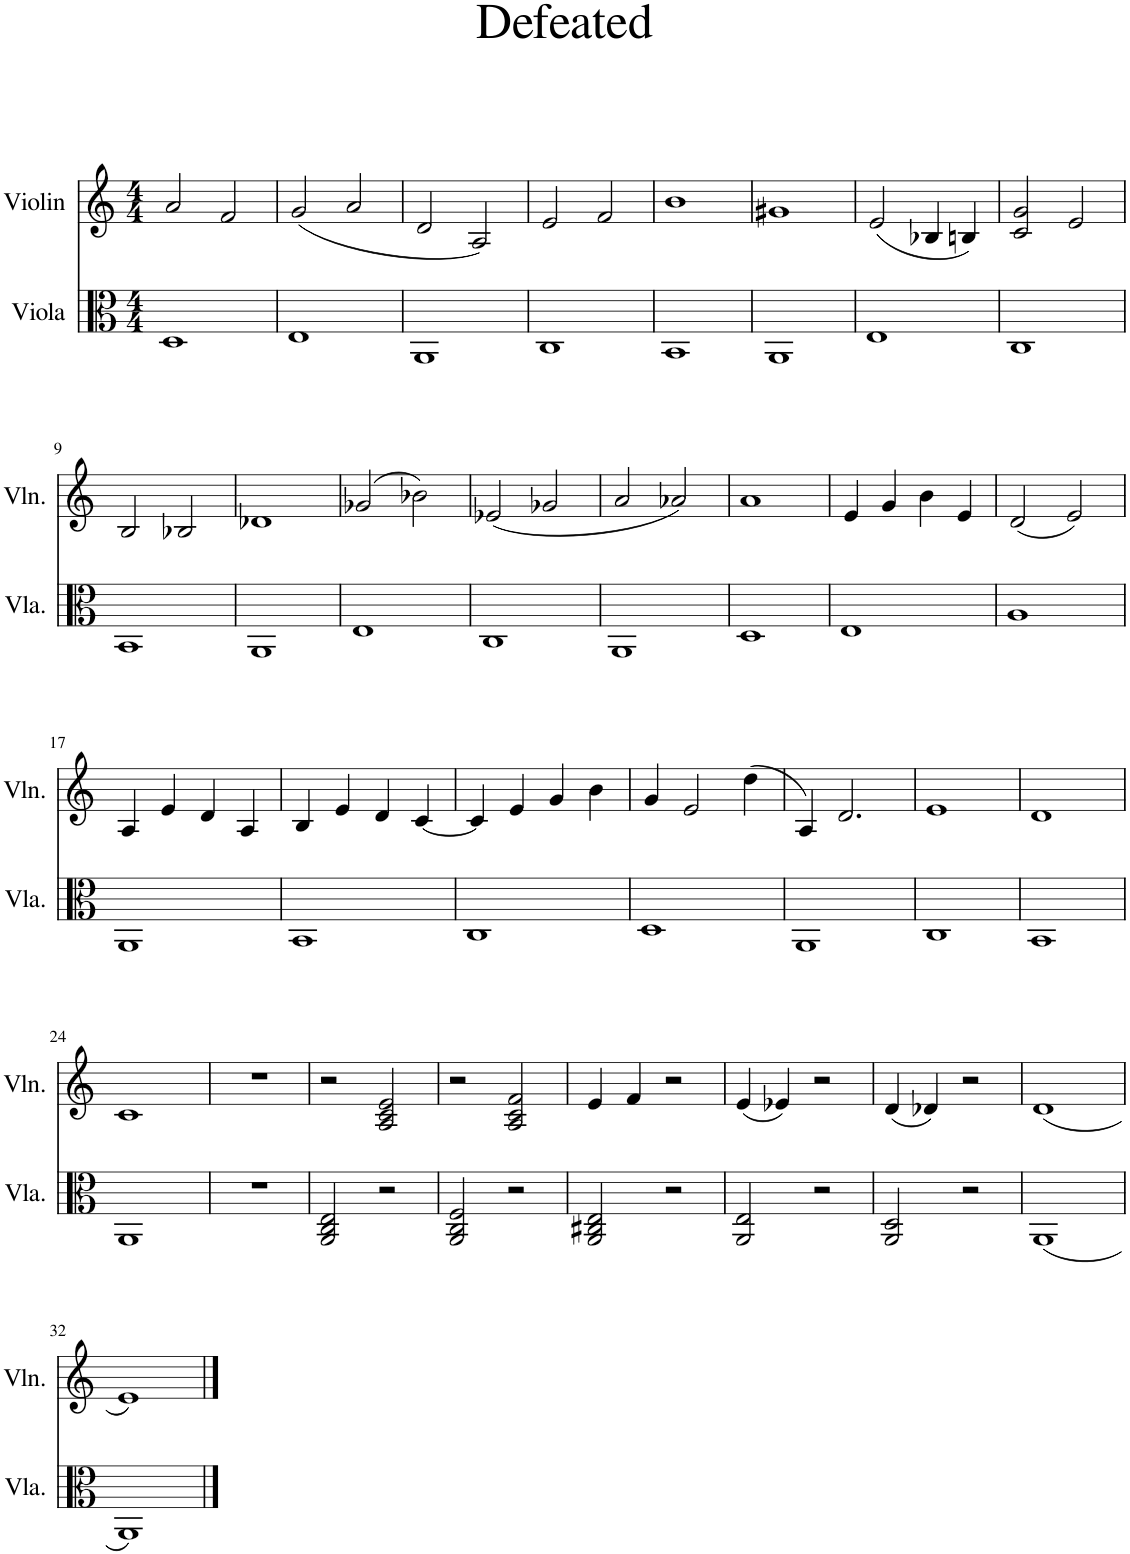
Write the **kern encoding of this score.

**kern	**kern
*part2	*part1
*staff2	*staff1
*I"Viola	*I"Violin
*I'Vla.	*I'Vln.
*clefC3	*clefG2
*k[]	*k[]
*M4/4	*M4/4
=1	=1
1D	2a/
.	2f/
=2	=2
1E	(2g/
.	2a/
=3	=3
1AA	2d/
.	2A/)
=4	=4
1C	2e/
.	2f/
=5	=5
1BB	1b
=6	=6
1AA	1g#X
=7	=7
1E	(2e/
.	4B-X/
.	4Bn/)
=8	=8
1C	2c/ 2g/
.	2e/
!!LO:LB:g=z
=9	=9
1BB	2B/
.	2B-X/
=10	=10
1AA	1d-X
=11	=11
1E	(2g-X/
.	2b-X\)
=12	=12
1C	(2e-X/
.	2g-X/
=13	=13
1AA	2a/
.	2a-X/)
=14	=14
1D	1a
=15	=15
1E	4e/
.	4g/
.	4b\
.	4e/
=16	=16
1A	(2d/
.	2e/)
!!LO:LB:g=z
=17	=17
1AA	4A/
.	4e/
.	4d/
.	4A/
=18	=18
1BB	4B/
.	4e/
.	4d/
.	[4c/
=19	=19
1C	4c/]
.	4e/
.	4g/
.	4b\
=20	=20
1D	4g/
.	2e/
.	(4dd\
=21	=21
1AA	4A/)
.	2.d/
=22	=22
1C	1e
=23	=23
1BB	1d
!!LO:LB:g=z
=24	=24
1AA	1c
=25	=25
1r	1r
=26	=26
2AA/ 2C/ 2E/	2r
2r	2A/ 2c/ 2e/
=27	=27
2AA/ 2C/ 2F/	2r
2r	2A/ 2c/ 2f/
=28	=28
2AA/ 2C#X/ 2E/	4e/
.	4f/
2r	2r
=29	=29
2AA/ 2E/	(4e/
.	4e-X/)
2r	2r
=30	=30
2AA/ 2D/	(4d/
.	4d-X/)
2r	2r
=31	=31
(1AA	(1d
!!LO:LB:g=z
=32	=32
1AA)	1e)
==	==
*-	*-
